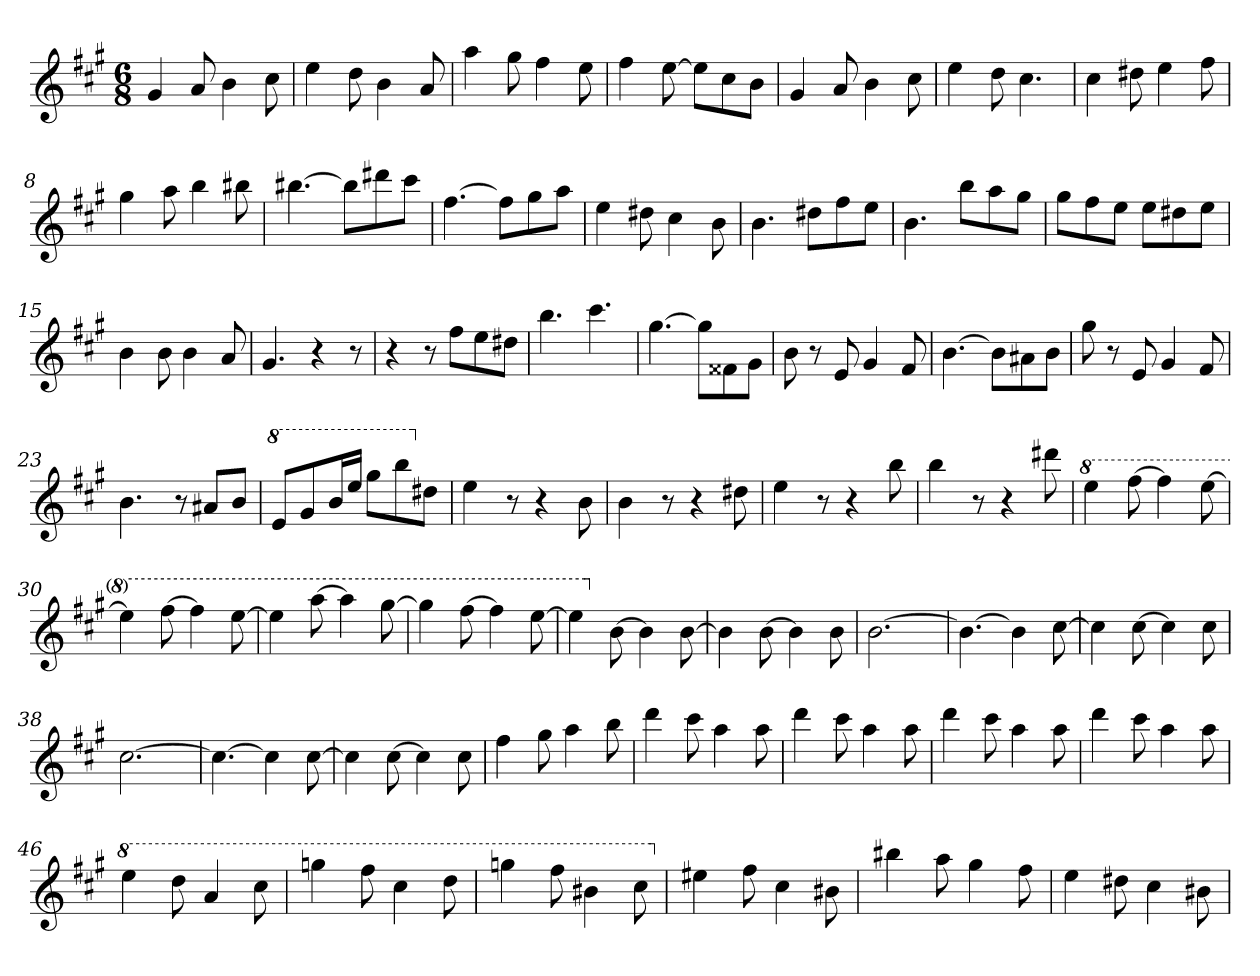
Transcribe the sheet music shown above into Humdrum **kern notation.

**kern
*part1
*staff1
*clefG2
*k[f#c#g#]
*A:
*M6/8
*MM116
=1
4g#
8a
4b
8cc#
=2
4ee
8dd
4b
8a
=3
4aa
8gg#
4ff#
8ee
=4
4ff#
[8ee
8ee\L]
8cc#\
8b\J
=5
4g#
8a
4b
8cc#
=6
4ee
8dd
4.cc#
=7
4cc#
8dd#X
4ee
8ff#
=8
4gg#
8aa
4bb
8bb#X
=9
[4.bb#X
8bb#\L]
8ddd#X\
8ccc#\J
=10
[4.ff#
8ff#\L]
8gg#\
8aa\J
=11
4ee
8dd#X
4cc#
8b
=12
4.b
8dd#X\L
8ff#\
8ee\J
=13
4.b
8bb\L
8aa\
8gg#\J
=14
8gg#\L
8ff#\
8ee\J
8ee\L
8dd#X\
8ee\J
=15
4b
8b
4b
8a
=16
4.g#
4r
8r
=17
4r
8r
8ff#\L
8ee\
8dd#X\J
=18
4.bb
4.ccc#
=19
[4.gg#
8gg#\L]
8f##X\
8g#\J
=20
8b
8r
8e
4g#
8f#
=21
[4.b
8b\L]
8a#X\
8b\J
=22
8gg#
8r
8e
4g#
8f#
=23
4.b
8r
8a#X/L
8b/J
=24
*8va
8ee/L
8gg#/
16bb/L
16eee/JJ
8ggg#\L
8bbb\
*X8va
8dd#X\J
=25
4ee
8r
4r
8b
=26
4b
8r
4r
8dd#X
=27
4ee
8r
4r
8bb
=28
4bb
8r
4r
8ddd#X
=29
*8va
4eee
[8fff#
4fff#]
[8eee
=30
4eee]
[8fff#
4fff#]
[8eee
=31
4eee]
[8aaa
4aaa]
[8ggg#
=32
4ggg#]
[8fff#
4fff#]
[8eee
=33
4eee]
*X8va
[8b
4b]
[8b
=34
4b]
[8b
4b]
8b
=35
[2.b
=36
4.b_
4b]
[8cc#
=37
4cc#]
[8cc#
4cc#]
8cc#
=38
[2.cc#
=39
4.cc#_
4cc#]
[8cc#
=40
4cc#]
[8cc#
4cc#]
8cc#
=41
4ff#
8gg#
4aa
8bb
=42
4ddd
8ccc#
4aa
8aa
=43
4ddd
8ccc#
4aa
8aa
=44
4ddd
8ccc#
4aa
8aa
=45
4ddd
8ccc#
4aa
8aa
=46
*8va
4eee
8ddd
4aa
8ccc#
=47
4gggn
8fff#
4ccc#
8ddd
=48
4gggn
8fff#
4bb#X
8ccc#
=49
*X8va
4ee#X
8ff#
4cc#
8b#X
=50
4bb#X
8aa
4gg#
8ff#
=51
4ee
8dd#X
4cc#
8b#X
=
*-
